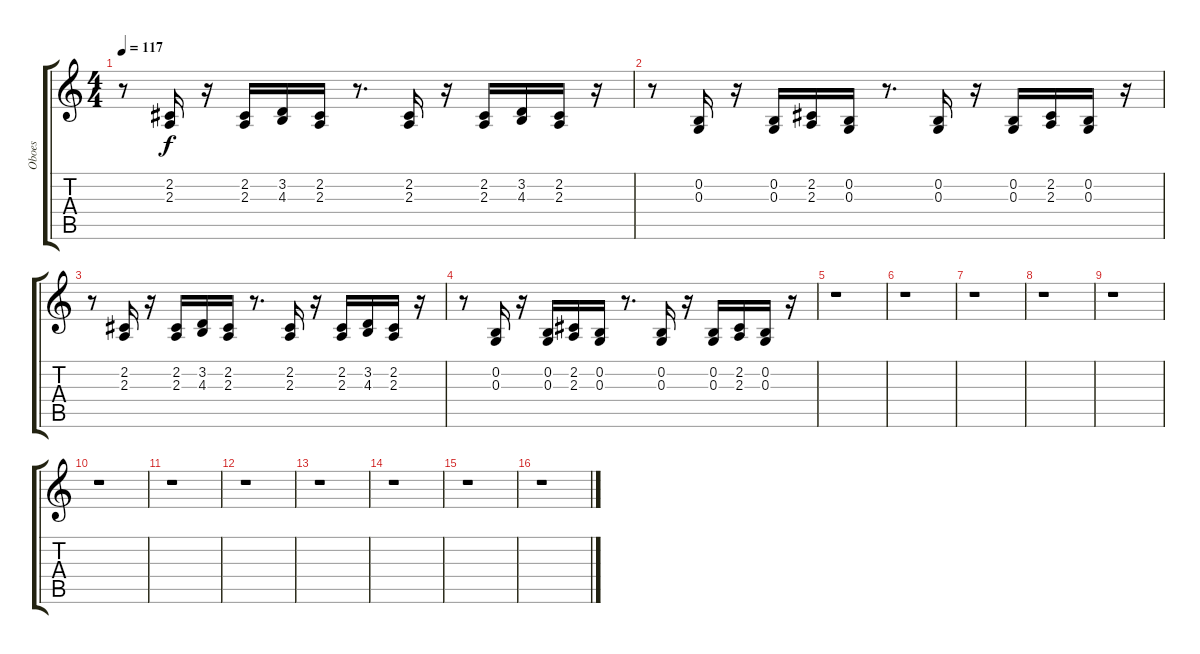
\track ("Oboes" "Oboes") {instrument oboe}
\staff {score tabs}
\tuning (E4 B3 G3 D3 A2 E2) {hide}
\ts (4 4)
\tempo 117
\clef g2
\ks c
r.8{dy f} (2.2 2.3).16 r.16 (2.2 2.3).16 (3.2 4.3).16 (2.2 2.3).16 r.8{d} (2.2 2.3).16 r.16 (2.2 2.3).16 (3.2 4.3).16 (2.2 2.3).16 r.16 |
r.8 (0.2 0.3).16 r.16 (0.2 0.3).16 (2.2 2.3).16 (0.2 0.3).16 r.8{d} (0.2 0.3).16 r.16 (0.2 0.3).16 (2.2 2.3).16 (0.2 0.3).16 r.16 |
r.8 (2.2 2.3).16 r.16 (2.2 2.3).16 (3.2 4.3).16 (2.2 2.3).16 r.8{d} (2.2 2.3).16 r.16 (2.2 2.3).16 (3.2 4.3).16 (2.2 2.3).16 r.16 |
r.8 (0.2 0.3).16 r.16 (0.2 0.3).16 (2.2 2.3).16 (0.2 0.3).16 r.8{d} (0.2 0.3).16 r.16 (0.2 0.3).16 (2.2 2.3).16 (0.2 0.3).16 r.16 |
r.1 |
r.1 |
r.1 |
r.1 |
r.1 |
r.1 |
r.1 |
r.1 |
r.1 |
r.1 |
r.1 |
r.1
